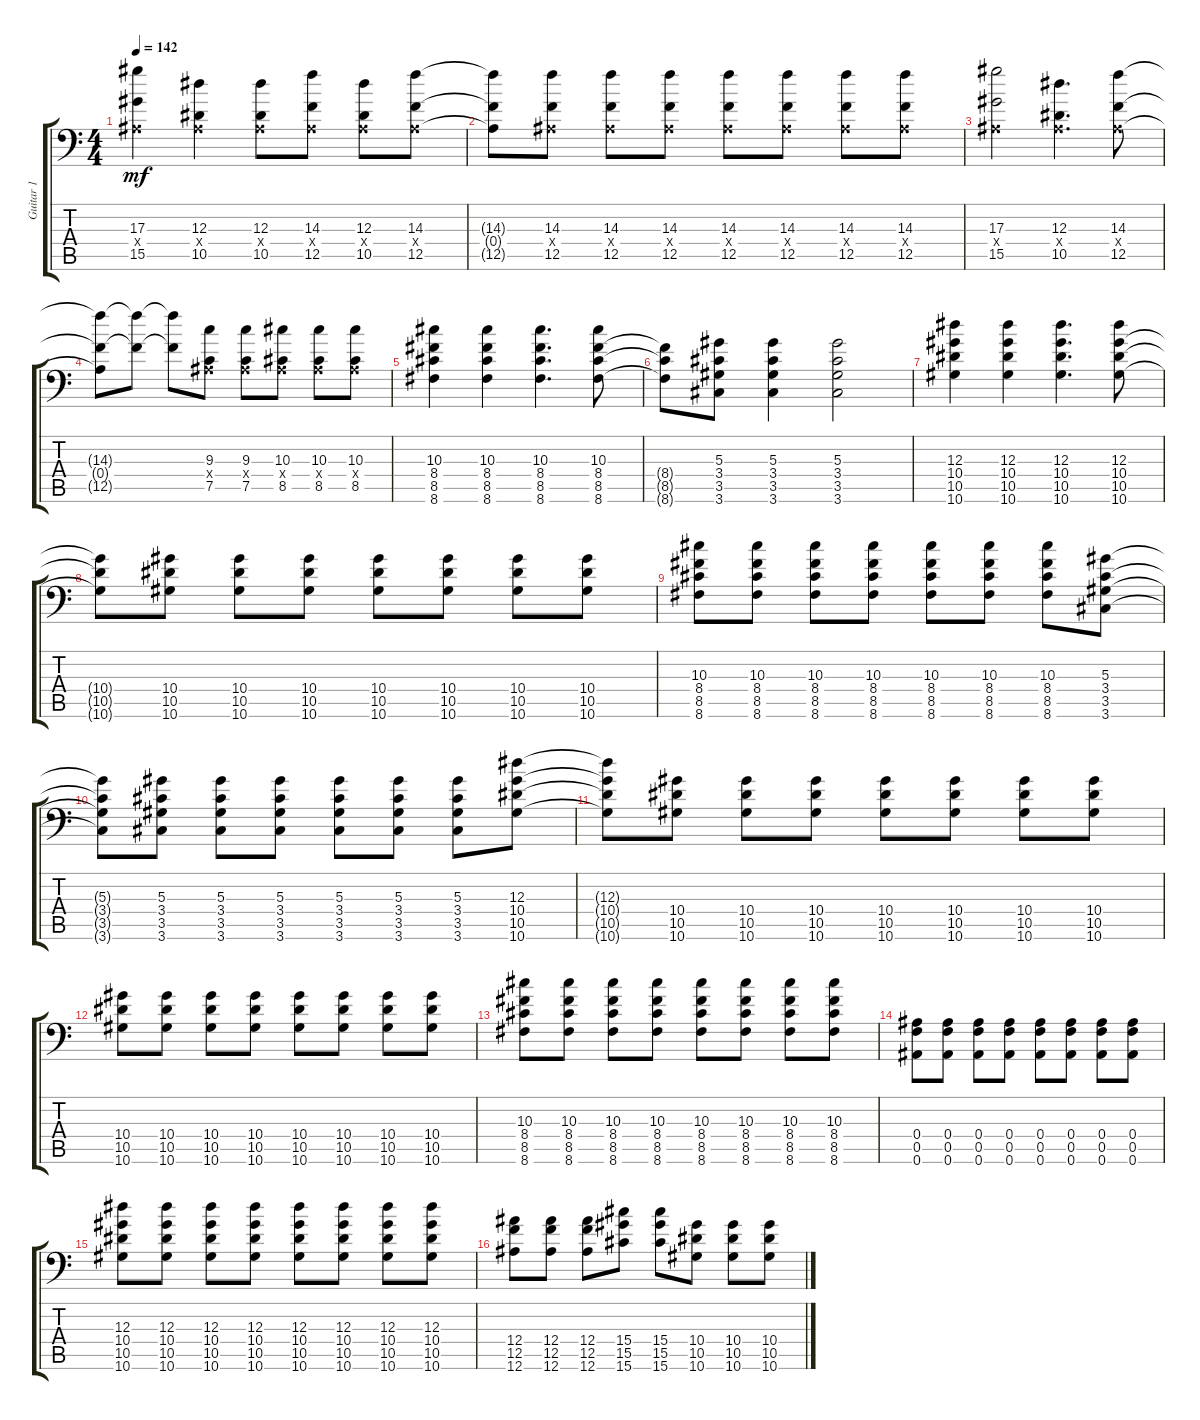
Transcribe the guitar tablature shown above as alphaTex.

\track ("Guitar 1" "Guitar 1") {instrument overdrivenguitar}
\staff {score tabs}
\tuning (C4 G3 Eb3 Bb2 F2 Bb1) {hide}
\ts (4 4)
\tempo 142
\clef f4
\ks c
(17.3 0.4{x} 15.5).4{dy mf} (12.3 0.4{x} 10.5).4 (12.3 0.4{x} 10.5).8 (14.3 0.4{x} 12.5).8 (12.3 0.4{x} 10.5).8 (14.3 0.4{x} 12.5).8 |
(14.3{t} 0.4{t} 12.5{t}).8 (14.3 0.4{x} 12.5).8 (14.3 0.4{x} 12.5).8 (14.3 0.4{x} 12.5).8 (14.3 0.4{x} 12.5).8 (14.3 0.4{x} 12.5).8 (14.3 0.4{x} 12.5).8 (14.3 0.4{x} 12.5).8 |
(17.3 0.4{x} 15.5).2 (12.3 0.4{x} 10.5).4{d} (14.3 0.4{x} 12.5).8 |
(14.3{t} 0.4{t} 12.5{t}).8 (14.3{t} 12.5{t}).8 (14.3{t} 12.5{t}).8 (9.3 0.4{x} 7.5).8 (9.3 0.4{x} 7.5).8 (10.3 0.4{x} 8.5).8 (10.3 0.4{x} 8.5).8 (10.3 0.4{x} 8.5).8 |
(10.3 8.4 8.5 8.6).4 (10.3 8.4 8.5 8.6).4 (10.3 8.4 8.5 8.6).4{d} (10.3 8.4 8.5 8.6).8 |
(8.4{t} 8.5{t} 8.6{t}).8 (5.3 3.4 3.5 3.6).8 (5.3 3.4 3.5 3.6).4 (5.3 3.4 3.5 3.6).2 |
(12.3 10.4 10.5 10.6).4 (12.3 10.4 10.5 10.6).4 (12.3 10.4 10.5 10.6).4{d} (12.3 10.4 10.5 10.6).8 |
(10.4{t} 10.5{t} 10.6{t}).8 (10.4 10.5 10.6).8 (10.4 10.5 10.6).8 (10.4 10.5 10.6).8 (10.4 10.5 10.6).8 (10.4 10.5 10.6).8 (10.4 10.5 10.6).8 (10.4 10.5 10.6).8 |
(10.3 8.4 8.5 8.6).8 (10.3 8.4 8.5 8.6).8 (10.3 8.4 8.5 8.6).8 (10.3 8.4 8.5 8.6).8 (10.3 8.4 8.5 8.6).8 (10.3 8.4 8.5 8.6).8 (10.3 8.4 8.5 8.6).8 (5.3 3.4 3.5 3.6).8 |
(5.3{t} 3.4{t} 3.5{t} 3.6{t}).8 (5.3 3.4 3.5 3.6).8 (5.3 3.4 3.5 3.6).8 (5.3 3.4 3.5 3.6).8 (5.3 3.4 3.5 3.6).8 (5.3 3.4 3.5 3.6).8 (5.3 3.4 3.5 3.6).8 (12.3 10.4 10.5 10.6).8 |
(12.3{t} 10.4{t} 10.5{t} 10.6{t}).8 (10.4 10.5 10.6).8 (10.4 10.5 10.6).8 (10.4 10.5 10.6).8 (10.4 10.5 10.6).8 (10.4 10.5 10.6).8 (10.4 10.5 10.6).8 (10.4 10.5 10.6).8 |
(10.4 10.5 10.6).8 (10.4 10.5 10.6).8 (10.4 10.5 10.6).8 (10.4 10.5 10.6).8 (10.4 10.5 10.6).8 (10.4 10.5 10.6).8 (10.4 10.5 10.6).8 (10.4 10.5 10.6).8 |
(10.3 8.4 8.5 8.6).8 (10.3 8.4 8.5 8.6).8 (10.3 8.4 8.5 8.6).8 (10.3 8.4 8.5 8.6).8 (10.3 8.4 8.5 8.6).8 (10.3 8.4 8.5 8.6).8 (10.3 8.4 8.5 8.6).8 (10.3 8.4 8.5 8.6).8 |
(0.4 0.5 0.6).8 (0.4 0.5 0.6).8 (0.4 0.5 0.6).8 (0.4 0.5 0.6).8 (0.4 0.5 0.6).8 (0.4 0.5 0.6).8 (0.4 0.5 0.6).8 (0.4 0.5 0.6).8 |
(12.3 10.4 10.5 10.6).8 (12.3 10.4 10.5 10.6).8 (12.3 10.4 10.5 10.6).8 (12.3 10.4 10.5 10.6).8 (12.3 10.4 10.5 10.6).8 (12.3 10.4 10.5 10.6).8 (12.3 10.4 10.5 10.6).8 (12.3 10.4 10.5 10.6).8 |
(12.4 12.5 12.6).8 (12.4 12.5 12.6).8 (12.4 12.5 12.6).8 (15.4 15.5 15.6).8 (15.4 15.5 15.6).8 (10.4 10.5 10.6).8 (10.4 10.5 10.6).8 (10.4 10.5 10.6).8
